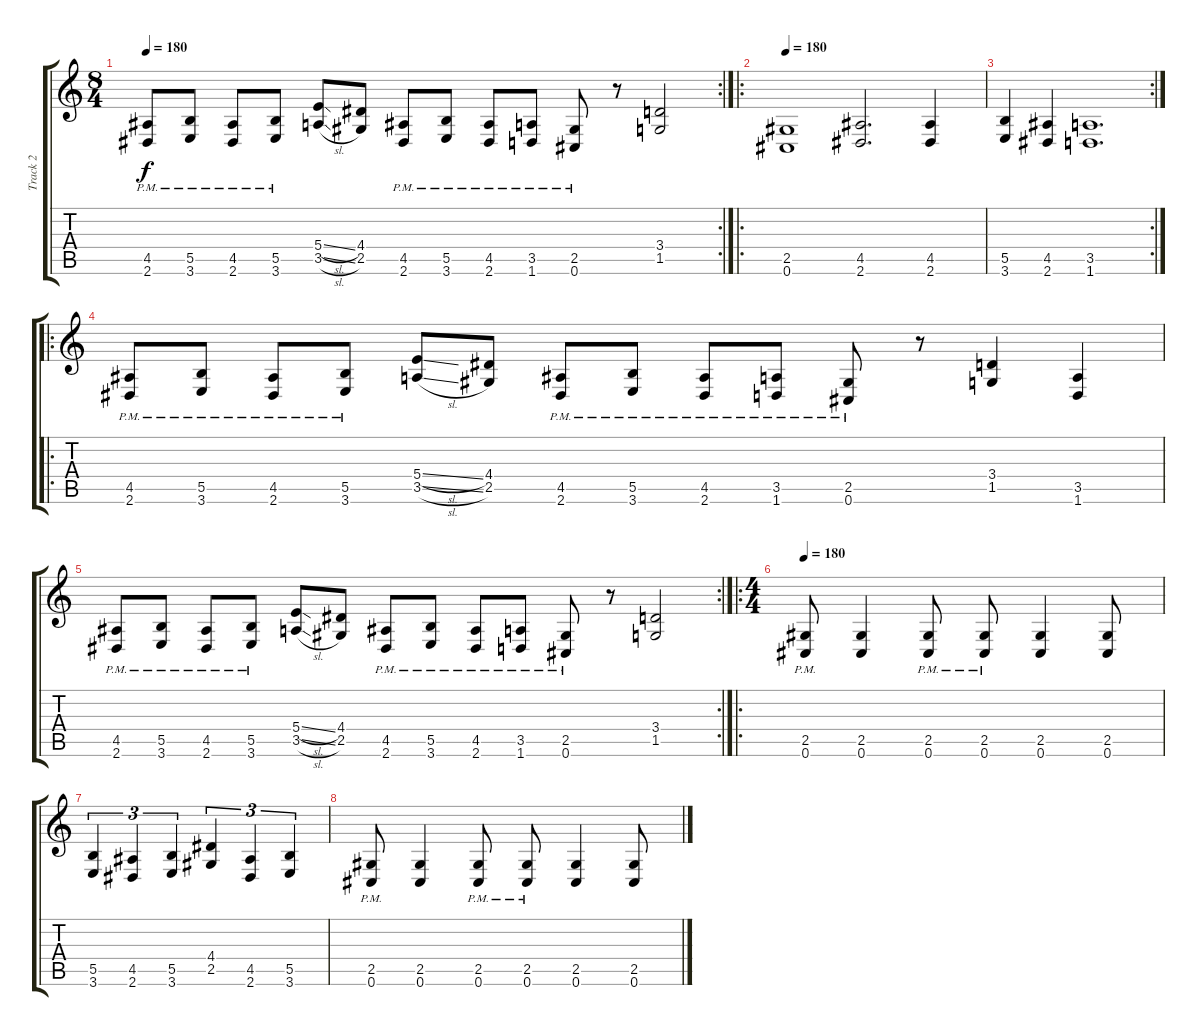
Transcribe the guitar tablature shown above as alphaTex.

\track ("Track 2" "Track 2") {instrument distortionguitar}
\staff {score tabs}
\tuning (Db4 Ab3 E3 B2 Gb2 Db2) {hide}
\rc 2
\ts (8 4)
\tempo 180
\clef g2
\ks c
(4.5 2.6{pm}).8{dy f} (5.5 3.6{pm}).8 (4.5 2.6{pm}).8 (5.5 3.6{pm}).8 (5.4{sl} 3.5{sl}).8 (4.4 2.5).8 (4.5 2.6{pm}).8 (5.5 3.6{pm}).8 (4.5 2.6{pm}).8 (3.5 1.6{pm}).8 (2.5 0.6{pm}).8 r.8 (3.4 1.5).2 |
\ro
\tempo 180
(2.5 0.6).1 (4.5 2.6).2{d} (4.5 2.6).4 |
\rc 2
(5.5 3.6).4 (4.5 2.6).4 (3.5 1.6).1{d} |
\ro
(4.5 2.6{pm}).8 (5.5 3.6{pm}).8 (4.5 2.6{pm}).8 (5.5 3.6{pm}).8 (5.4{sl} 3.5{sl}).8 (4.4 2.5).8 (4.5 2.6{pm}).8 (5.5 3.6{pm}).8 (4.5 2.6{pm}).8 (3.5 1.6{pm}).8 (2.5 0.6{pm}).8 r.8 (3.4 1.5).4 (3.5 1.6).4 |
\rc 2
(4.5 2.6{pm}).8 (5.5 3.6{pm}).8 (4.5 2.6{pm}).8 (5.5 3.6{pm}).8 (5.4{sl} 3.5{sl}).8 (4.4 2.5).8 (4.5 2.6{pm}).8 (5.5 3.6{pm}).8 (4.5 2.6{pm}).8 (3.5 1.6{pm}).8 (2.5 0.6{pm}).8 r.8 (3.4 1.5).2 |
\ro
\ts (4 4)
\tempo 180
(2.5{pm} 0.6{pm}).8 (2.5 0.6).4 (2.5{pm} 0.6{pm}).8 (2.5{pm} 0.6{pm}).8 (2.5 0.6).4 (2.5 0.6).8 |
(5.5 3.6).4{tu (3 2)} (4.5 2.6).4{tu (3 2)} (5.5 3.6).4{tu (3 2)} (4.4 2.5).4{tu (3 2)} (4.5 2.6).4{tu (3 2)} (5.5 3.6).4{tu (3 2)} |
(2.5{pm} 0.6{pm}).8 (2.5 0.6).4 (2.5{pm} 0.6{pm}).8 (2.5{pm} 0.6{pm}).8 (2.5 0.6).4 (2.5 0.6).8
